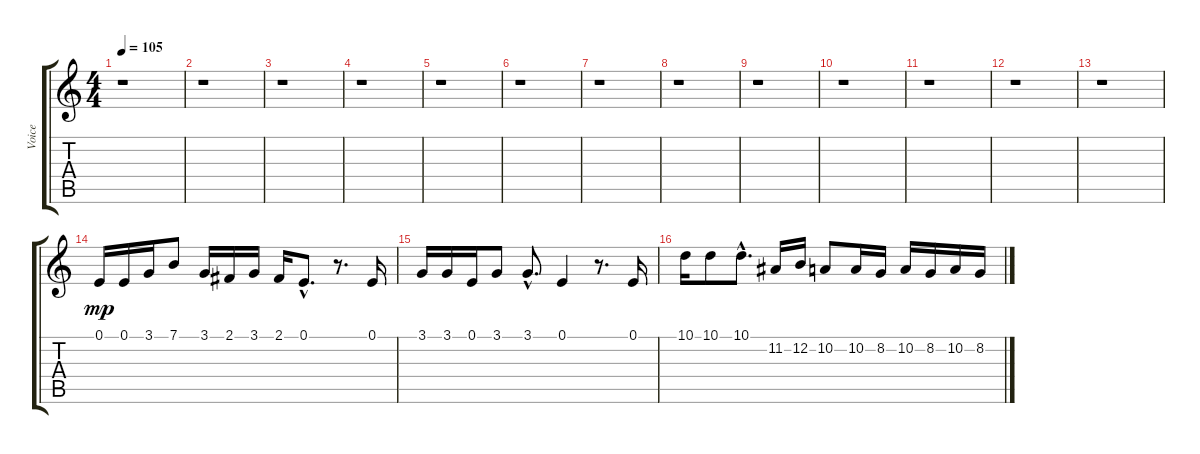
\track ("Voice" "Voice") {instrument synthvoice}
\staff {score tabs}
\tuning (E4 B3 G3 D3 A2 E2) {hide}
\ts (4 4)
\tempo 105
\clef g2
\ks c
r.1{dy f} |
r.1 |
r.1 |
r.1 |
r.1 |
r.1 |
r.1 |
r.1 |
r.1 |
r.1 |
r.1 |
r.1 |
r.1 |
0.1.16{dy mp} 0.1.16 3.1.16 7.1.8 3.1.16 2.1.16 3.1.16 2.1.16 0.1{hac}.8{d} r.8{d} 0.1.16 |
3.1.16 3.1.16 0.1.16 3.1.8 3.1{hac}.8{d} 0.1.4 r.8{d} 0.1.16 |
10.1.16 10.1.8 10.1{hac}.8{d} 11.2.16 12.2.16 10.2.8 10.2.16 8.2.16 10.2.16 8.2.16 10.2.16 8.2.16
